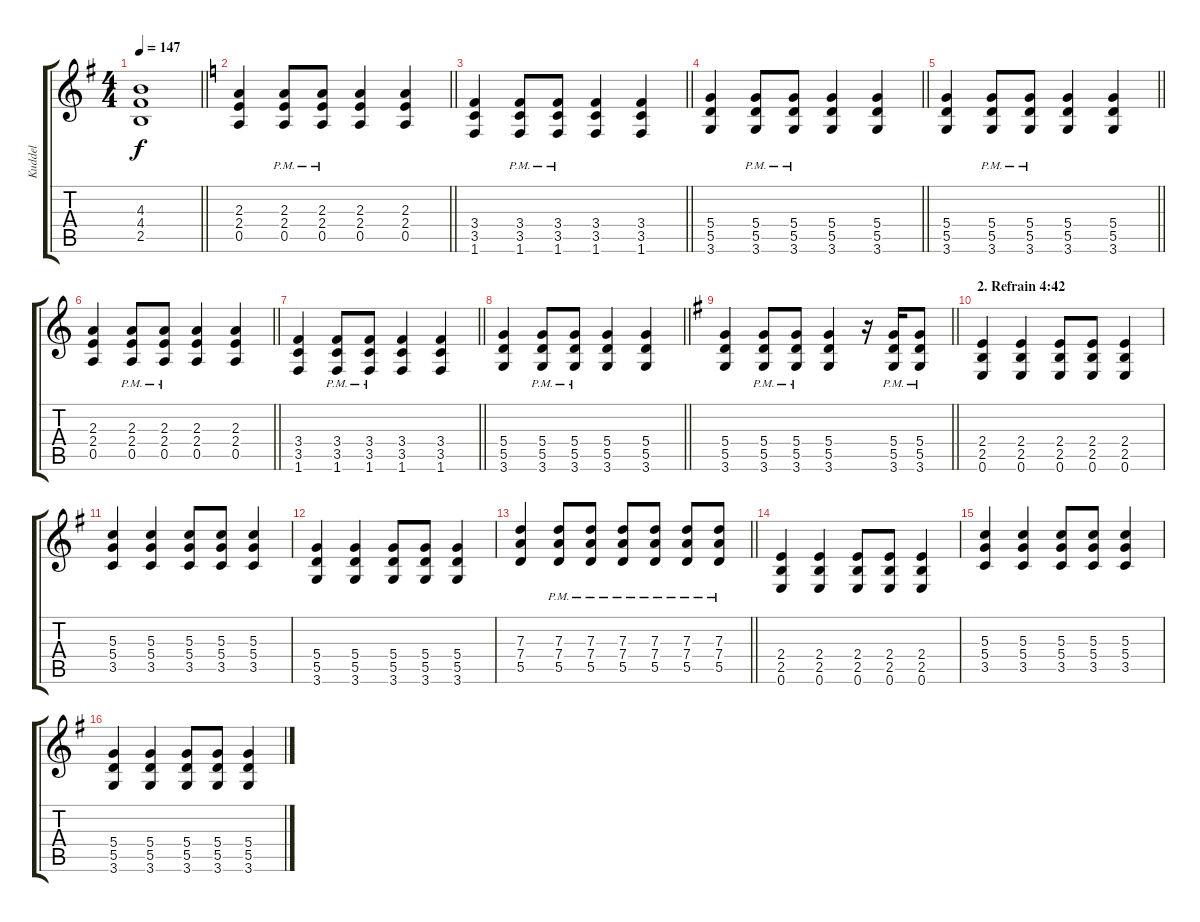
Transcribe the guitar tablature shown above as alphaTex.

\track ("Kuddel" "Kuddel") {instrument overdrivenguitar}
\staff {score tabs}
\tuning (E4 B3 G3 D3 A2 E2) {hide}
\ts (4 4)
\tempo 147
\clef g2
\barLineRight lightlight
\ks g
(4.3 4.4 2.5).1{dy f} |
\barLineRight lightlight
\ks c
(2.3 2.4 0.5).4 (2.3{pm} 2.4{pm} 0.5{pm}).8 (2.3{pm} 2.4{pm} 0.5{pm}).8 (2.3 2.4 0.5).4 (2.3 2.4 0.5).4 |
\barLineRight lightlight
(3.4 3.5 1.6).4 (3.4{pm} 3.5{pm} 1.6{pm}).8 (3.4{pm} 3.5{pm} 1.6{pm}).8 (3.4 3.5 1.6).4 (3.4 3.5 1.6).4 |
\barLineRight lightlight
(5.4 5.5 3.6).4 (5.4{pm} 5.5{pm} 3.6{pm}).8 (5.4{pm} 5.5{pm} 3.6{pm}).8 (5.4 5.5 3.6).4 (5.4 5.5 3.6).4 |
\barLineRight lightlight
(5.4 5.5 3.6).4 (5.4{pm} 5.5{pm} 3.6{pm}).8 (5.4{pm} 5.5{pm} 3.6{pm}).8 (5.4 5.5 3.6).4 (5.4 5.5 3.6).4 |
\barLineRight lightlight
(2.3 2.4 0.5).4 (2.3{pm} 2.4{pm} 0.5{pm}).8 (2.3{pm} 2.4{pm} 0.5{pm}).8 (2.3 2.4 0.5).4 (2.3 2.4 0.5).4 |
\barLineRight lightlight
(3.4 3.5 1.6).4 (3.4{pm} 3.5{pm} 1.6{pm}).8 (3.4{pm} 3.5{pm} 1.6{pm}).8 (3.4 3.5 1.6).4 (3.4 3.5 1.6).4 |
\barLineRight lightlight
(5.4 5.5 3.6).4 (5.4{pm} 5.5{pm} 3.6{pm}).8 (5.4{pm} 5.5{pm} 3.6{pm}).8 (5.4 5.5 3.6).4 (5.4 5.5 3.6).4 |
\barLineRight lightlight
\ks g
(5.4 5.5 3.6).4 (5.4{pm} 5.5{pm} 3.6{pm}).8 (5.4{pm} 5.5{pm} 3.6{pm}).8 (5.4 5.5 3.6).4 r.16 (5.4{pm} 5.5{pm} 3.6{pm}).16 (5.4{pm} 5.5{pm} 3.6{pm}).8 |
\section ("" "2. Refrain 4:42")
(2.4 2.5 0.6).4 (2.4 2.5 0.6).4 (2.4 2.5 0.6).8 (2.4 2.5 0.6).8 (2.4 2.5 0.6).4 |
(5.3 5.4 3.5).4 (5.3 5.4 3.5).4 (5.3 5.4 3.5).8 (5.3 5.4 3.5).8 (5.3 5.4 3.5).4 |
(5.4 5.5 3.6).4 (5.4 5.5 3.6).4 (5.4 5.5 3.6).8 (5.4 5.5 3.6).8 (5.4 5.5 3.6).4 |
\barLineRight lightlight
(7.3 7.4 5.5).4 (7.3{pm} 7.4{pm} 5.5{pm}).8 (7.3{pm} 7.4{pm} 5.5{pm}).8 (7.3{pm} 7.4{pm} 5.5{pm}).8 (7.3{pm} 7.4{pm} 5.5{pm}).8 (7.3{pm} 7.4{pm} 5.5{pm}).8 (7.3{pm} 7.4{pm} 5.5{pm}).8 |
(2.4 2.5 0.6).4 (2.4 2.5 0.6).4 (2.4 2.5 0.6).8 (2.4 2.5 0.6).8 (2.4 2.5 0.6).4 |
(5.3 5.4 3.5).4 (5.3 5.4 3.5).4 (5.3 5.4 3.5).8 (5.3 5.4 3.5).8 (5.3 5.4 3.5).4 |
(5.4 5.5 3.6).4 (5.4 5.5 3.6).4 (5.4 5.5 3.6).8 (5.4 5.5 3.6).8 (5.4 5.5 3.6).4
